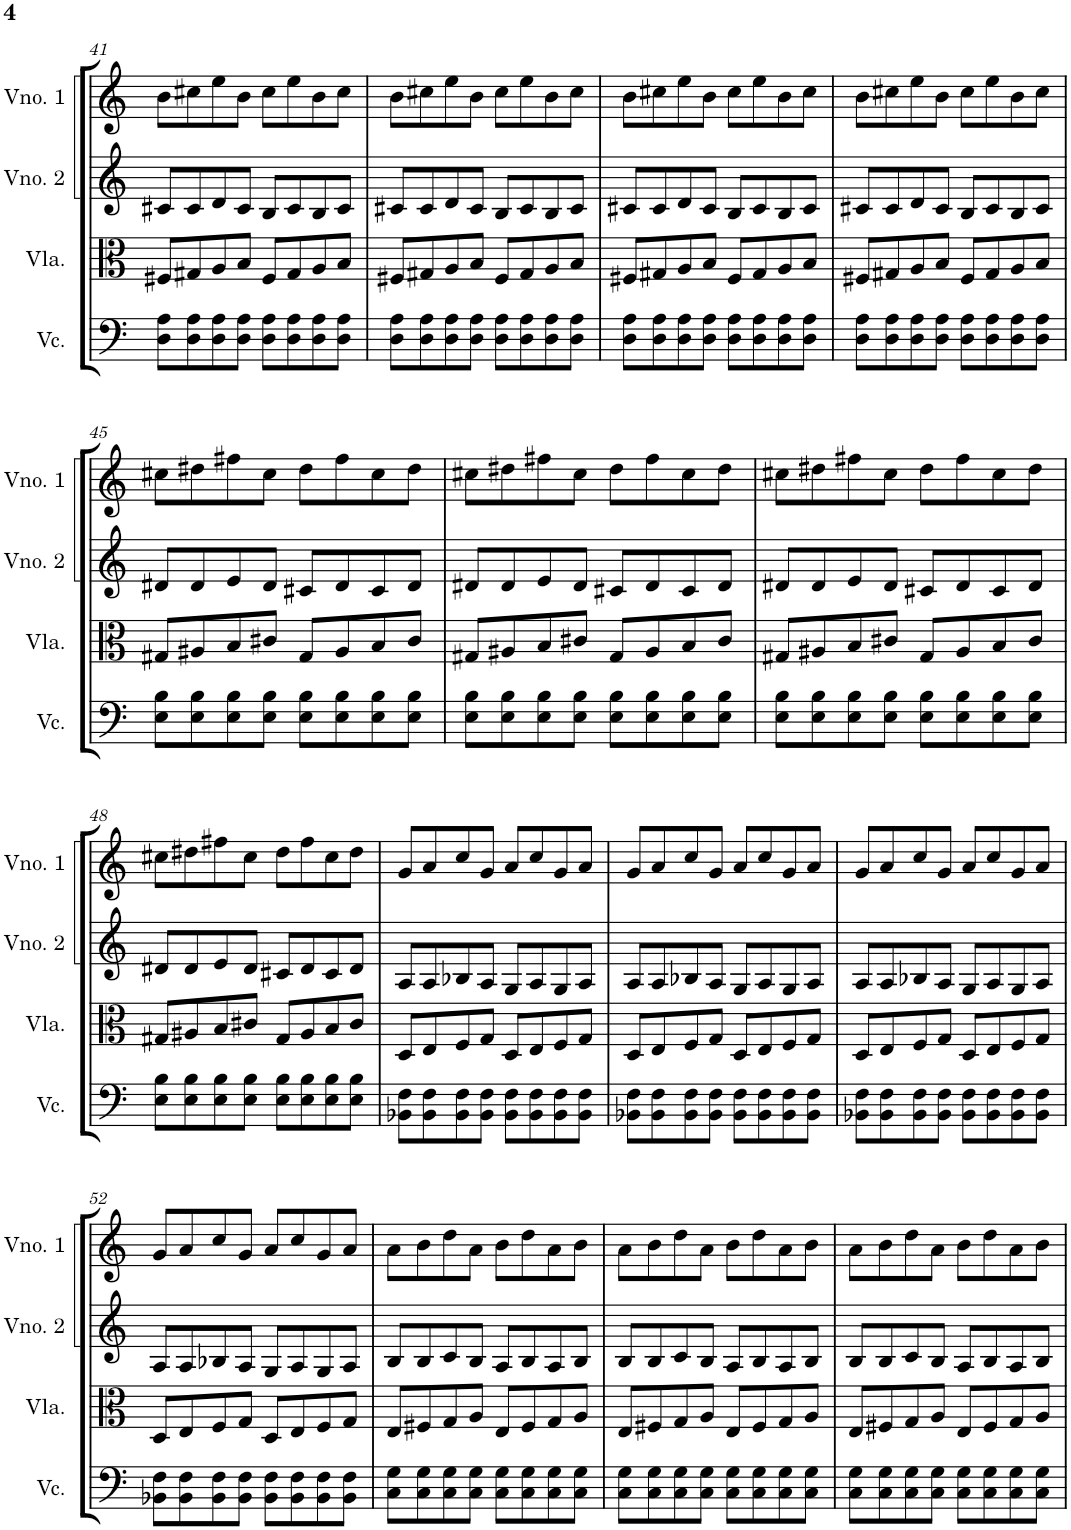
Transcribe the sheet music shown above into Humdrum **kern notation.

**kern	**kern	**kern	**kern
*part4	*part3	*part2	*part1
*staff4	*staff3	*staff2	*staff1
*I"Violoncelo	*I"Viola	*I"Violino 2	*I"Violino 1
*I'Vc.	*I'Vla.	*I'Vno. 2	*I'Vno. 1
!!LO:PB:g=z
*clefF4	*clefC3	*clefG2	*clefG2
*k[]	*k[]	*k[]	*k[]
*M4/4	*M4/4	*M4/4	*M4/4
=41	=41	=41	=41
8D\ 8A\L	8F#X/L	8c#X/L	8b\L
8D\ 8A\	8G#X/	8c#/	8cc#X\
8D\ 8A\	8A/	8d/	8ee\
8D\ 8A\J	8B/J	8c#/J	8b\J
8D\ 8A\L	8F#/L	8B/L	8cc#\L
8D\ 8A\	8G#/	8c#/	8ee\
8D\ 8A\	8A/	8B/	8b\
8D\ 8A\J	8B/J	8c#/J	8cc#\J
=42	=42	=42	=42
8D\ 8A\L	8F#X/L	8c#X/L	8b\L
8D\ 8A\	8G#X/	8c#/	8cc#X\
8D\ 8A\	8A/	8d/	8ee\
8D\ 8A\J	8B/J	8c#/J	8b\J
8D\ 8A\L	8F#/L	8B/L	8cc#\L
8D\ 8A\	8G#/	8c#/	8ee\
8D\ 8A\	8A/	8B/	8b\
8D\ 8A\J	8B/J	8c#/J	8cc#\J
=43	=43	=43	=43
8D\ 8A\L	8F#X/L	8c#X/L	8b\L
8D\ 8A\	8G#X/	8c#/	8cc#X\
8D\ 8A\	8A/	8d/	8ee\
8D\ 8A\J	8B/J	8c#/J	8b\J
8D\ 8A\L	8F#/L	8B/L	8cc#\L
8D\ 8A\	8G#/	8c#/	8ee\
8D\ 8A\	8A/	8B/	8b\
8D\ 8A\J	8B/J	8c#/J	8cc#\J
=44	=44	=44	=44
8D\ 8A\L	8F#X/L	8c#X/L	8b\L
8D\ 8A\	8G#X/	8c#/	8cc#X\
8D\ 8A\	8A/	8d/	8ee\
8D\ 8A\J	8B/J	8c#/J	8b\J
8D\ 8A\L	8F#/L	8B/L	8cc#\L
8D\ 8A\	8G#/	8c#/	8ee\
8D\ 8A\	8A/	8B/	8b\
8D\ 8A\J	8B/J	8c#/J	8cc#\J
!!LO:LB:g=z
=45	=45	=45	=45
8E\ 8B\L	8G#X/L	8d#X/L	8cc#X\L
8E\ 8B\	8A#X/	8d#/	8dd#X\
8E\ 8B\	8B/	8e/	8ff#X\
8E\ 8B\J	8c#X/J	8d#/J	8cc#\J
8E\ 8B\L	8G#/L	8c#X/L	8dd#\L
8E\ 8B\	8A#/	8d#/	8ff#\
8E\ 8B\	8B/	8c#/	8cc#\
8E\ 8B\J	8c#/J	8d#/J	8dd#\J
=46	=46	=46	=46
8E\ 8B\L	8G#X/L	8d#X/L	8cc#X\L
8E\ 8B\	8A#X/	8d#/	8dd#X\
8E\ 8B\	8B/	8e/	8ff#X\
8E\ 8B\J	8c#X/J	8d#/J	8cc#\J
8E\ 8B\L	8G#/L	8c#X/L	8dd#\L
8E\ 8B\	8A#/	8d#/	8ff#\
8E\ 8B\	8B/	8c#/	8cc#\
8E\ 8B\J	8c#/J	8d#/J	8dd#\J
=47	=47	=47	=47
8E\ 8B\L	8G#X/L	8d#X/L	8cc#X\L
8E\ 8B\	8A#X/	8d#/	8dd#X\
8E\ 8B\	8B/	8e/	8ff#X\
8E\ 8B\J	8c#X/J	8d#/J	8cc#\J
8E\ 8B\L	8G#/L	8c#X/L	8dd#\L
8E\ 8B\	8A#/	8d#/	8ff#\
8E\ 8B\	8B/	8c#/	8cc#\
8E\ 8B\J	8c#/J	8d#/J	8dd#\J
!!LO:LB:g=z
=48	=48	=48	=48
8E\ 8B\L	8G#X/L	8d#X/L	8cc#X\L
8E\ 8B\	8A#X/	8d#/	8dd#X\
8E\ 8B\	8B/	8e/	8ff#X\
8E\ 8B\J	8c#X/J	8d#/J	8cc#\J
8E\ 8B\L	8G#/L	8c#X/L	8dd#\L
8E\ 8B\	8A#/	8d#/	8ff#\
8E\ 8B\	8B/	8c#/	8cc#\
8E\ 8B\J	8c#/J	8d#/J	8dd#\J
=49	=49	=49	=49
8BB-X\ 8F\L	8D/L	8A/L	8g/L
8BB-\ 8F\	8E/	8A/	8a/
8BB-\ 8F\	8F/	8B-X/	8cc/
8BB-\ 8F\J	8G/J	8A/J	8g/J
8BB-\ 8F\L	8D/L	8G/L	8a/L
8BB-\ 8F\	8E/	8A/	8cc/
8BB-\ 8F\	8F/	8G/	8g/
8BB-\ 8F\J	8G/J	8A/J	8a/J
=50	=50	=50	=50
8BB-X\ 8F\L	8D/L	8A/L	8g/L
8BB-\ 8F\	8E/	8A/	8a/
8BB-\ 8F\	8F/	8B-X/	8cc/
8BB-\ 8F\J	8G/J	8A/J	8g/J
8BB-\ 8F\L	8D/L	8G/L	8a/L
8BB-\ 8F\	8E/	8A/	8cc/
8BB-\ 8F\	8F/	8G/	8g/
8BB-\ 8F\J	8G/J	8A/J	8a/J
=51	=51	=51	=51
8BB-X\ 8F\L	8D/L	8A/L	8g/L
8BB-\ 8F\	8E/	8A/	8a/
8BB-\ 8F\	8F/	8B-X/	8cc/
8BB-\ 8F\J	8G/J	8A/J	8g/J
8BB-\ 8F\L	8D/L	8G/L	8a/L
8BB-\ 8F\	8E/	8A/	8cc/
8BB-\ 8F\	8F/	8G/	8g/
8BB-\ 8F\J	8G/J	8A/J	8a/J
!!LO:LB:g=z
=52	=52	=52	=52
8BB-X\ 8F\L	8D/L	8A/L	8g/L
8BB-\ 8F\	8E/	8A/	8a/
8BB-\ 8F\	8F/	8B-X/	8cc/
8BB-\ 8F\J	8G/J	8A/J	8g/J
8BB-\ 8F\L	8D/L	8G/L	8a/L
8BB-\ 8F\	8E/	8A/	8cc/
8BB-\ 8F\	8F/	8G/	8g/
8BB-\ 8F\J	8G/J	8A/J	8a/J
=53	=53	=53	=53
8C\ 8G\L	8E/L	8B/L	8a\L
8C\ 8G\	8F#X/	8B/	8b\
8C\ 8G\	8G/	8c/	8dd\
8C\ 8G\J	8A/J	8B/J	8a\J
8C\ 8G\L	8E/L	8A/L	8b\L
8C\ 8G\	8F#/	8B/	8dd\
8C\ 8G\	8G/	8A/	8a\
8C\ 8G\J	8A/J	8B/J	8b\J
=54	=54	=54	=54
8C\ 8G\L	8E/L	8B/L	8a\L
8C\ 8G\	8F#X/	8B/	8b\
8C\ 8G\	8G/	8c/	8dd\
8C\ 8G\J	8A/J	8B/J	8a\J
8C\ 8G\L	8E/L	8A/L	8b\L
8C\ 8G\	8F#/	8B/	8dd\
8C\ 8G\	8G/	8A/	8a\
8C\ 8G\J	8A/J	8B/J	8b\J
=55	=55	=55	=55
8C\ 8G\L	8E/L	8B/L	8a\L
8C\ 8G\	8F#X/	8B/	8b\
8C\ 8G\	8G/	8c/	8dd\
8C\ 8G\J	8A/J	8B/J	8a\J
8C\ 8G\L	8E/L	8A/L	8b\L
8C\ 8G\	8F#/	8B/	8dd\
8C\ 8G\	8G/	8A/	8a\
8C\ 8G\J	8A/J	8B/J	8b\J
=	=	=	=
*-	*-	*-	*-
